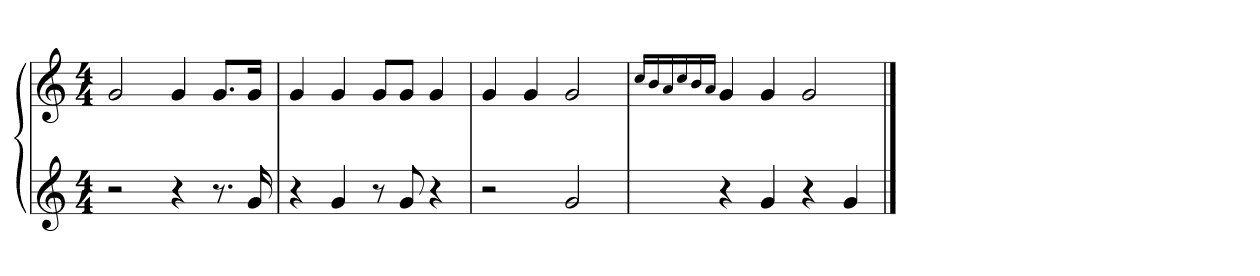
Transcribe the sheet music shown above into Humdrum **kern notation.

**kern	**kern
*part1	*part1
*staff2	*staff1
*clefG2	*clefG2
*k[]	*k[]
*C:	*C:
*M4/4	*M4/4
=1	=1
2r	2g
4r	4g
8.r	8.gL
16g	16gJk
=2	=2
4r	4g
4g	4g
8r	8gL
8g	8gJ
4r	4g
=3	=3
2r	4g
.	4g
2g	2g
=4	=4
.	16qqccLL
.	16qqb
.	16qqa
.	16qqcc
.	16qqb
.	16qqaJJ
4r	4g
4g	4g
4r	2g
4g	.
==	==
*-	*-
